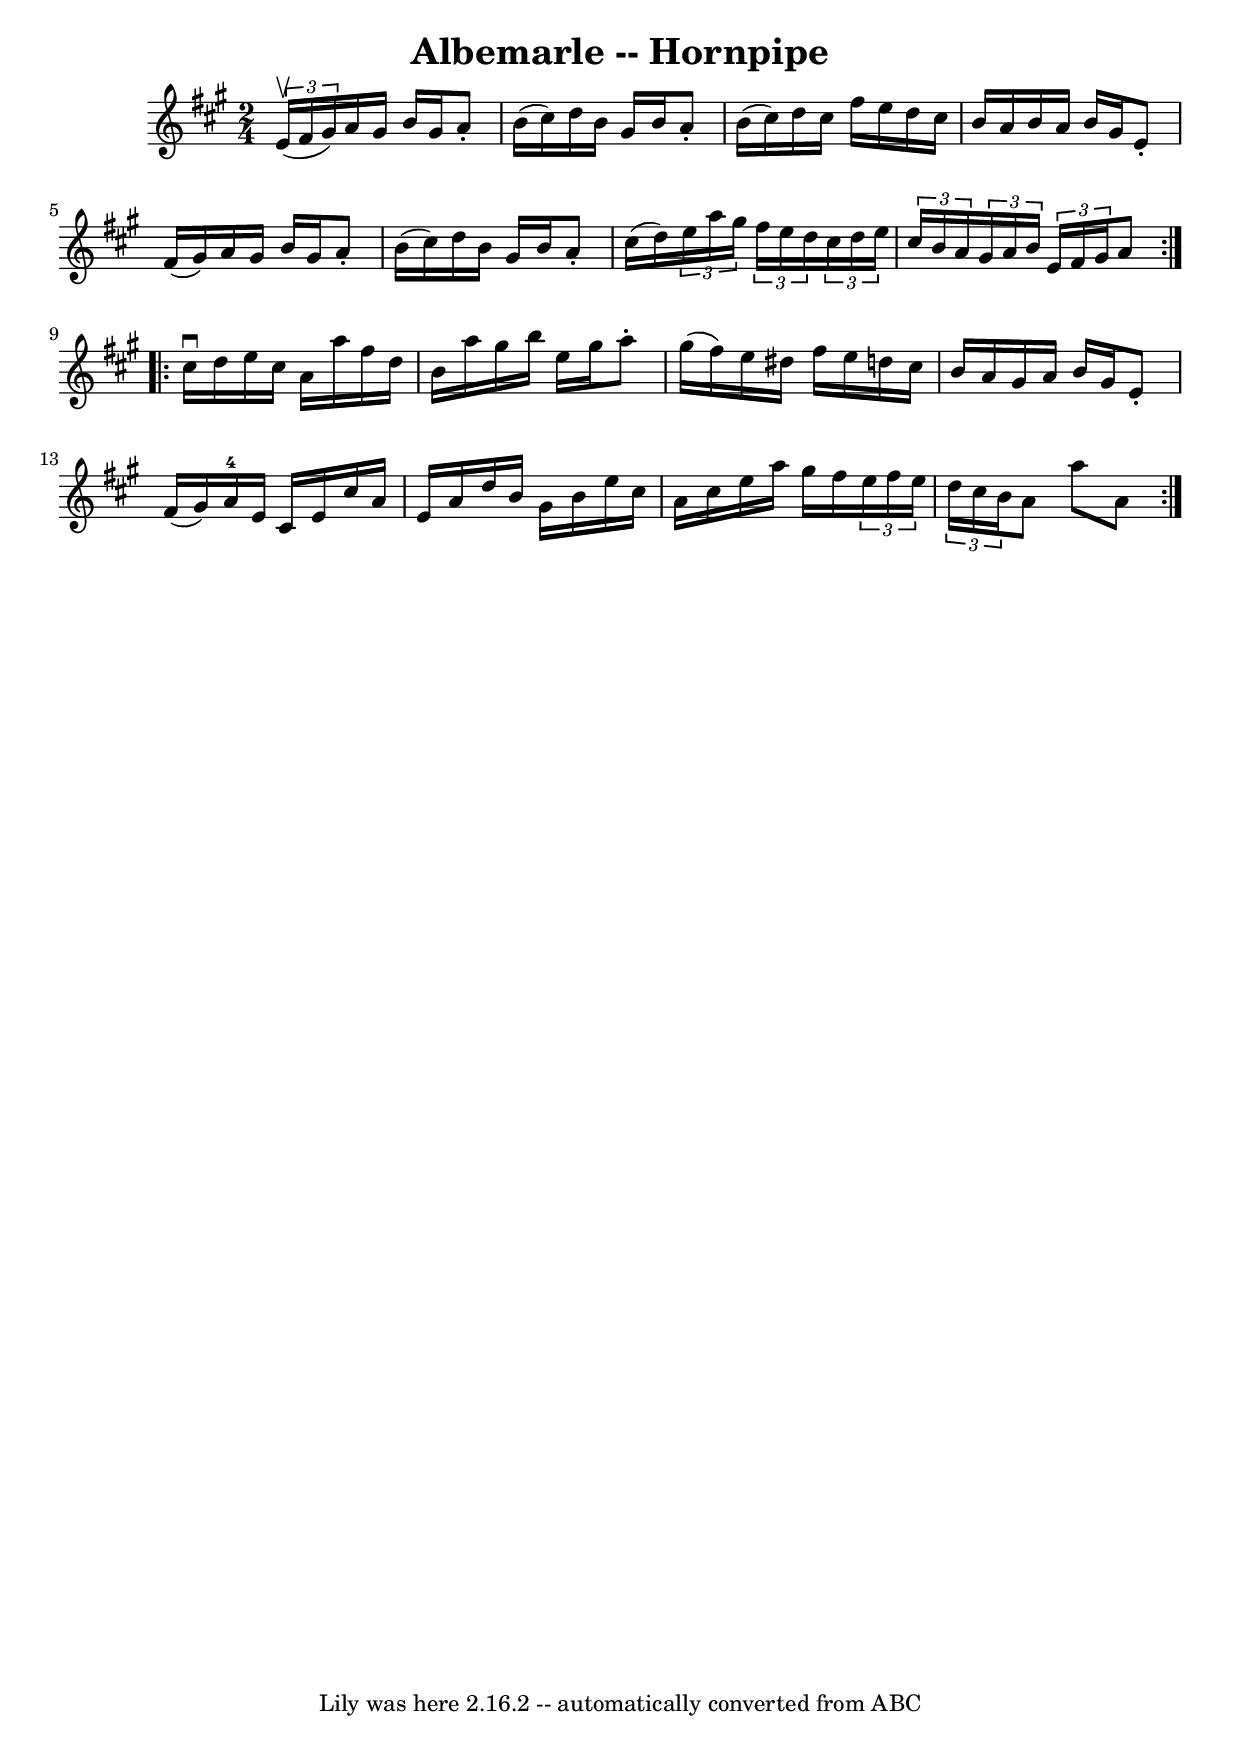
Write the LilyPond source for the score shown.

\version "2.7.40"
\include "Mammoth.ily"
\header {
	%% book = "Cole's 1000 Fiddle Tunes"
	crossRefNumber = "1"
	footnotes = ""
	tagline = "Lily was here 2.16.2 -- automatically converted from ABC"
	title = "Albemarle -- Hornpipe"
}
voicedefault =  {


\repeat volta 2 {
\time 2/4 
\key a \major   \times 2/3 { e'16 (^\upbow fis'16 gis'16) } 
|
 a'16 gis'16 b'16 gis'16 a'8 -. b'16 (cis''16) 
|
 d''16 b'16 gis'16 b'16 a'8 -. b'16 (cis''16) 
|
 d''16 cis''16 fis''16 e''16 d''16 cis''16 b'16   
 a'16  |
 b'16 a'16 b'16 gis'16 e'8 -. fis'16 (gis'16  
-) |
 a'16 gis'16 b'16 gis'16 a'8 -. b'16 (cis''16  
-) |
 d''16 b'16 gis'16 b'16 a'8 -. cis''16 (d''16) 
|
     \times 2/3 { e''16 a''16 gis''16  }   \times 2/3 {   
fis''16 e''16 d''16  }   \times 2/3 { cis''16 d''16 e''16  }   
\times 2/3 { cis''16 b'16 a'16  } |
 \times 2/3 { gis'16    
a'16 b'16  }   \times 2/3 { e'16 fis'16 gis'16  } a'8  }     
\repeat volta 2 { cis''16^\downbow d''16  |
 e''16 cis''16    
a'16 a''16 fis''16 d''16 b'16 a''16  |
 gis''16 b''16 
 e''16 gis''16 a''8 -. gis''16 (fis''16) |
 e''16    
dis''16 fis''16 e''16 d''!16 cis''16 b'16 a'16  |
     
gis'16 a'16 b'16 gis'16 e'8 -. fis'16 (gis'16) |
   
a'16-4 e'16 cis'16 e'16 cis''16 a'16 e'16 a'16  |
 
 d''16 b'16 gis'16 b'16 e''16 cis''16 a'16 cis''16  
|
 e''16 a''16 gis''16 fis''16    \times 2/3 { e''16    
fis''16 e''16  }   \times 2/3 { d''16 cis''16 b'16  } |
 a'8 
 a''8 a'8  }   
}

\score{
    <<

	\context Staff="default"
	{
	    \voicedefault 
	}

    >>
	\layout {
	}
	\midi {}
}
